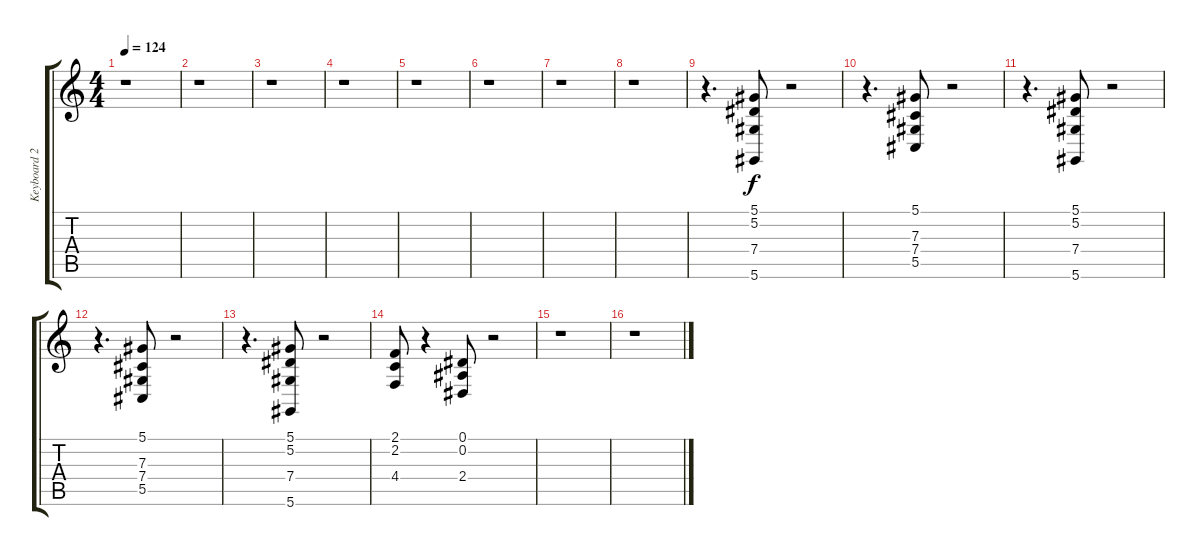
\track ("Keyboard 2" "Keyboard 2") {instrument harpsichord}
\staff {score tabs}
\tuning (Eb4 Bb3 Gb3 Db3 Ab2 Eb2) {hide}
\ts (4 4)
\tempo 124
\clef g2
\ks c
r.1{dy f} |
r.1 |
r.1 |
r.1 |
r.1 |
r.1 |
r.1 |
r.1 |
r.4{d} (5.1 5.2 7.4 5.6).8{volume 16 instrument harpsichord} r.2 |
r.4{d} (5.1 7.3 7.4 5.5).8 r.2 |
r.4{d} (5.1 5.2 7.4 5.6).8 r.2 |
r.4{d} (5.1 7.3 7.4 5.5).8 r.2 |
r.4{d} (5.1 5.2 7.4 5.6).8 r.2 |
(2.1 2.2 4.4).8 r.4 (0.1 0.2 2.4).8 r.2 |
r.1 |
r.1
